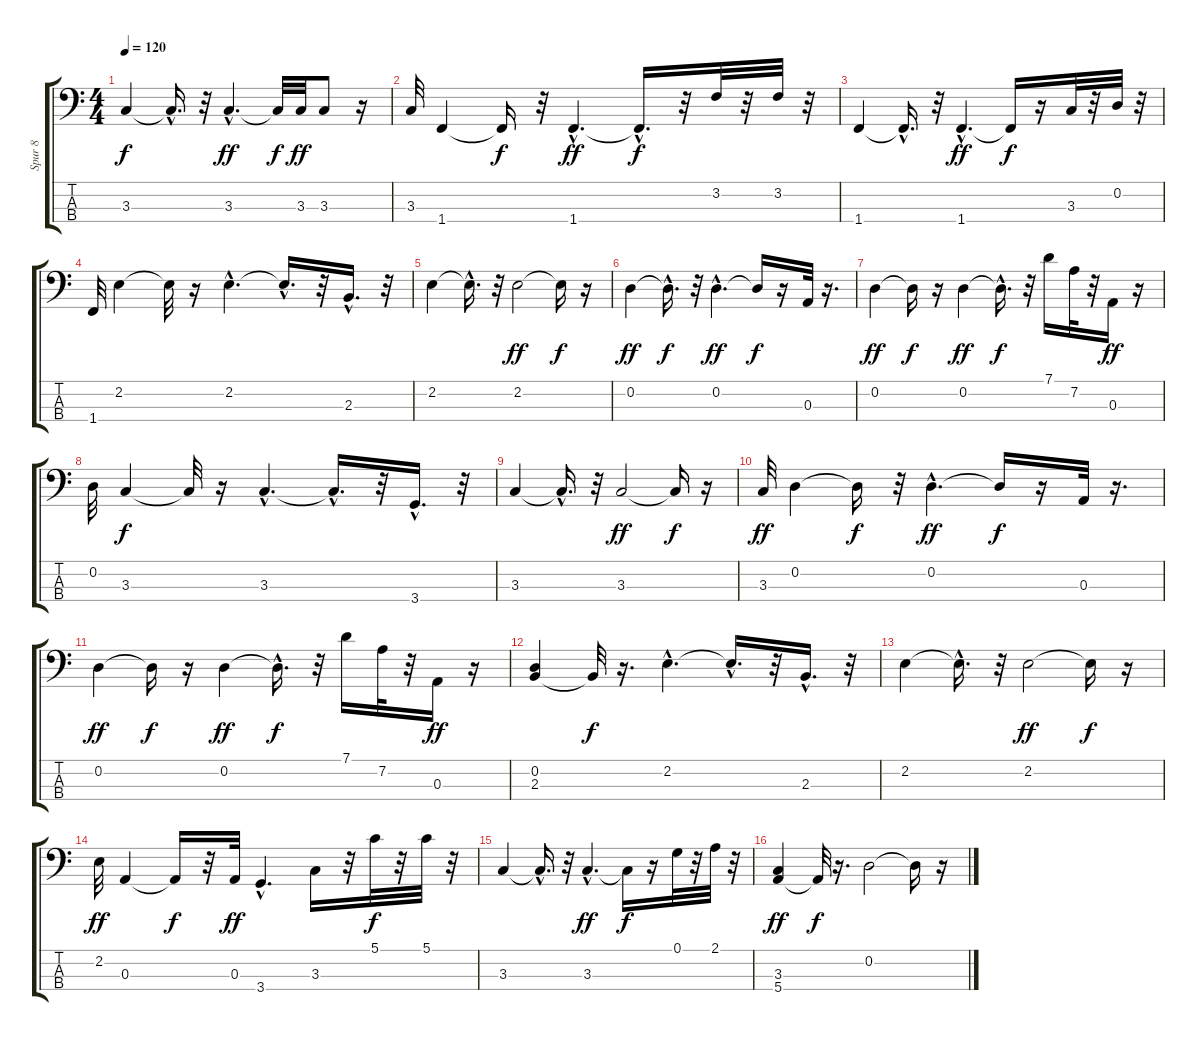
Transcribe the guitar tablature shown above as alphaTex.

\track ("Spur 8" "Spur 8") {instrument fretlessbass}
\staff {score tabs}
\tuning (G2 D2 A1 E1) {hide}
\ts (4 4)
\tempo 120
\clef f4
\ks c
3.3.4{dy f} 3.3{hac t}.16{d} r.32 3.3{hac}.4{d dy ff} 3.3{t}.32{dy f} 3.3.32{dy ff} 3.3.8 r.16 |
3.3.32 1.4.4 1.4{t}.16{dy f} r.32 1.4{hac}.4{d dy ff} 1.4{hac t}.16{d dy f} r.32 3.2.32 r.32 3.2.32 r.32 |
1.4.4 1.4{hac t}.16{d} r.32 1.4{hac}.4{d dy ff} 1.4{t}.16{dy f} r.16 3.3.32 r.32 0.2.32 r.32 |
1.4.32 2.2.4 2.2{t}.32 r.16 2.2{hac}.4{d} 2.2{hac t}.16{d} r.32 2.3{hac}.16{d} r.32 |
2.2.4 2.2{hac t}.16{d} r.32 2.2.2{dy ff} 2.2{t}.16{dy f} r.16 |
0.2.4{dy ff} 0.2{hac t}.16{d dy f} r.32 0.2{hac}.4{d dy ff} 0.2{t}.16{dy f} r.16 0.3.32 r.16{d} |
0.2.4{dy ff} 0.2{t}.16{dy f} r.16 0.2.4{dy ff} 0.2{hac t}.16{d dy f} r.32 7.1.16 7.2.32 r.32 0.3.16{dy ff} r.16 |
0.2.32 3.3.4{dy f} 3.3{t}.32 r.16 3.3{hac}.4{d} 3.3{hac t}.16{d} r.32 3.4{hac}.16{d} r.32 |
3.3.4 3.3{hac t}.16{d} r.32 3.3.2{dy ff} 3.3{t}.16{dy f} r.16 |
3.3.32{dy ff} 0.2.4 0.2{t}.16{dy f} r.32 0.2{hac}.4{d dy ff} 0.2{t}.16{dy f} r.16 0.3.32 r.16{d} |
0.2.4{dy ff} 0.2{t}.16{dy f} r.16 0.2.4{dy ff} 0.2{hac t}.16{d dy f} r.32 7.1.16 7.2.32 r.32 0.3.16{dy ff} r.16 |
(0.2 2.3).4 2.3{t}.32{dy f} r.16{d} 2.2{hac}.4{d} 2.2{hac t}.16{d} r.32 2.3{hac}.16{d} r.32 |
2.2.4 2.2{hac t}.16{d} r.32 2.2.2{dy ff} 2.2{t}.16{dy f} r.16 |
2.2.32{dy ff} 0.3.4 0.3{t}.16{dy f} r.32 0.3.32{dy ff} 3.4{hac}.4{d} 3.3.16 r.32 5.1.32{dy f} r.32 5.1.32 r.32 |
3.3.4 3.3{hac t}.16{d} r.32 3.3{hac}.4{d dy ff} 3.3{t}.16{dy f} r.16 0.1.32 r.32 2.1.32 r.32 |
(3.3 5.4).4{dy ff} 5.4{t}.32{dy f} r.16{d} 0.2.2 0.2{t}.16 r.16
